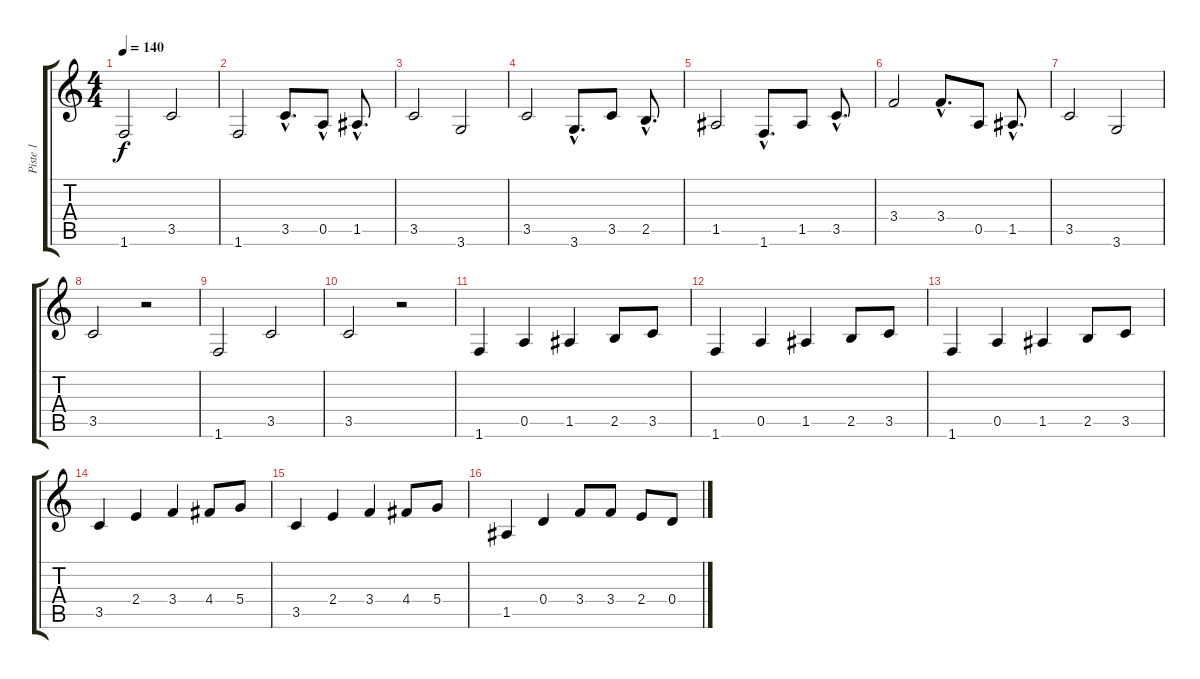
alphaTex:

\track ("Piste 1" "Piste 1") {instrument acousticbass}
\staff {score tabs}
\tuning (E4 B3 G3 D3 A2 E2) {hide}
\ts (4 4)
\tempo 140
\clef g2
\ks c
1.6.2{dy f instrument acousticbass} 3.5.2 |
1.6.2 3.5{hac}.8{d} 0.5{hac}.8 1.5{hac}.8{d} |
3.5.2 3.6.2 |
3.5.2 3.6{hac}.8{d} 3.5.8 2.5{hac}.8{d} |
1.5.2 1.6{hac}.8{d} 1.5.8 3.5{hac}.8{d} |
3.4.2 3.4{hac}.8{d} 0.5.8 1.5{hac}.8{d} |
3.5.2 3.6.2 |
3.5.2 r.2 |
1.6.2 3.5.2 |
3.5.2 r.2 |
1.6.4 0.5.4 1.5.4 2.5.8 3.5.8 |
1.6.4 0.5.4 1.5.4 2.5.8 3.5.8 |
1.6.4 0.5.4 1.5.4 2.5.8 3.5.8 |
3.5.4 2.4.4 3.4.4 4.4.8 5.4.8 |
3.5.4 2.4.4 3.4.4 4.4.8 5.4.8 |
1.5.4 0.4.4 3.4.8 3.4.8 2.4.8 0.4.8
